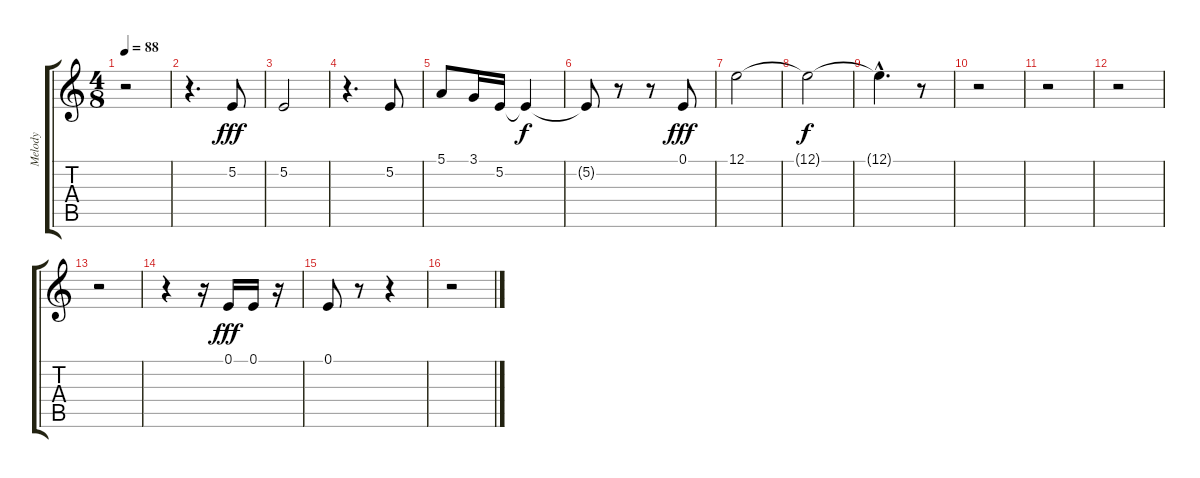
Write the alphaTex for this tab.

\track ("Melody" "Melody") {instrument lead6voice}
\staff {score tabs}
\tuning (E4 B3 G3 D3 A2 E2) {hide}
\ts (4 8)
\tempo 88
\clef g2
\ks c
r.2{dy fff} |
r.4{d} 5.2.8 |
5.2.2 |
r.4{d} 5.2.8 |
5.1.8 3.1.16 5.2.16 5.2{t}.4{dy f} |
5.2{t}.8 r.8 r.8 0.1.8{dy fff} |
12.1.2 |
12.1{t}.2{dy f} |
12.1{hac t}.4{d} r.8 |
r.2 |
r.2 |
r.2 |
r.2 |
r.4 r.16 0.1.16{dy fff} 0.1.16 r.16 |
0.1.8 r.8 r.4 |
r.2
